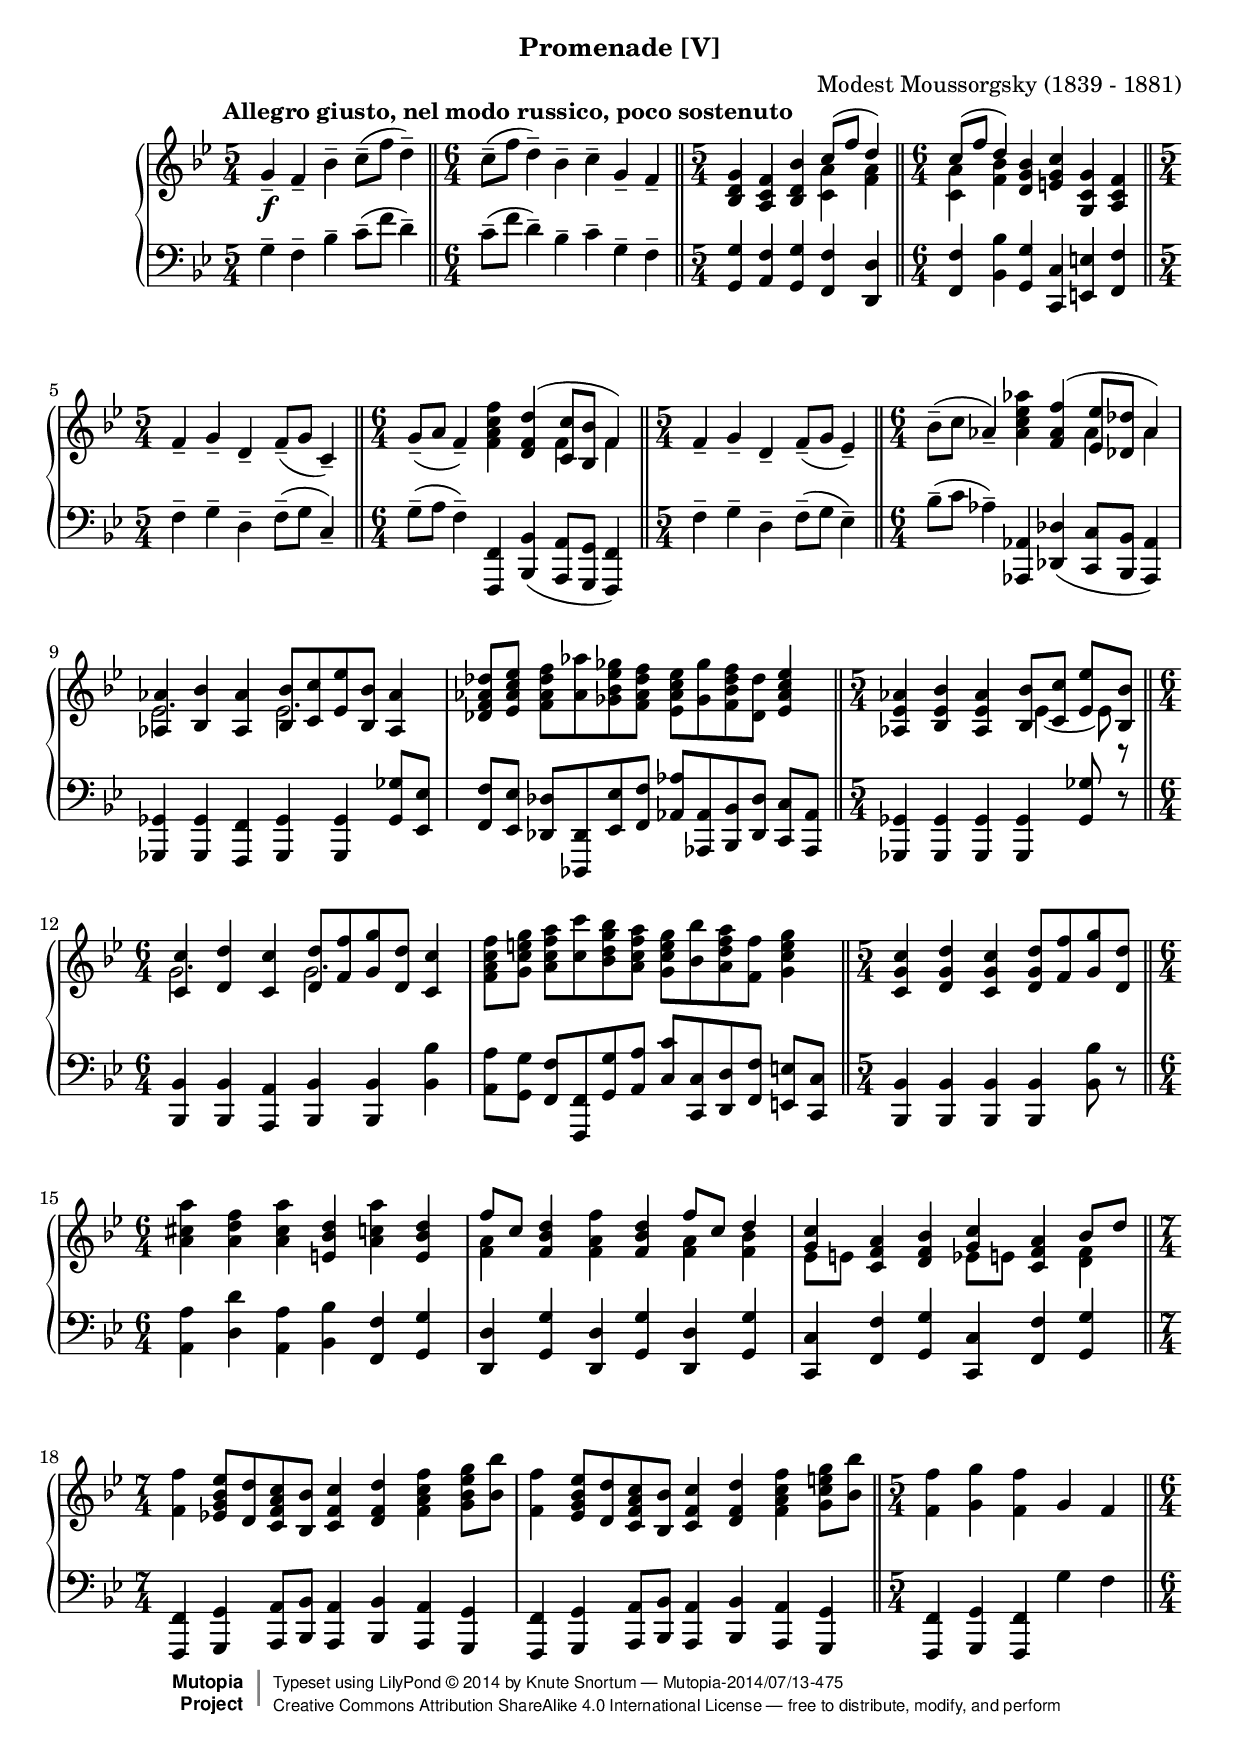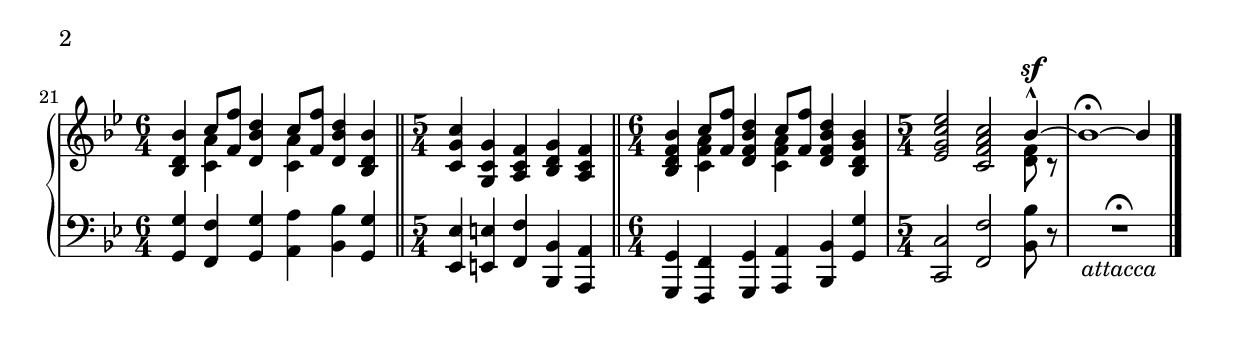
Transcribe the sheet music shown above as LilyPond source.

\version "2.18.2"
\language "english"

\header {
  %title        = "Promenade [V]"
  composer     = "Modest Moussorgsky (1839 - 1881)"
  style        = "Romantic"
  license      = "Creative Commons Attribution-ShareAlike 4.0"
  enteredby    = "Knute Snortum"
  date         = "1874"
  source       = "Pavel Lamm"

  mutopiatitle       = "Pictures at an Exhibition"
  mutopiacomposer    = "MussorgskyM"
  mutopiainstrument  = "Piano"
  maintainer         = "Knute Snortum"
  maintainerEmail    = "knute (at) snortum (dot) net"
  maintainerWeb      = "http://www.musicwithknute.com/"

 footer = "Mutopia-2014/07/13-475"
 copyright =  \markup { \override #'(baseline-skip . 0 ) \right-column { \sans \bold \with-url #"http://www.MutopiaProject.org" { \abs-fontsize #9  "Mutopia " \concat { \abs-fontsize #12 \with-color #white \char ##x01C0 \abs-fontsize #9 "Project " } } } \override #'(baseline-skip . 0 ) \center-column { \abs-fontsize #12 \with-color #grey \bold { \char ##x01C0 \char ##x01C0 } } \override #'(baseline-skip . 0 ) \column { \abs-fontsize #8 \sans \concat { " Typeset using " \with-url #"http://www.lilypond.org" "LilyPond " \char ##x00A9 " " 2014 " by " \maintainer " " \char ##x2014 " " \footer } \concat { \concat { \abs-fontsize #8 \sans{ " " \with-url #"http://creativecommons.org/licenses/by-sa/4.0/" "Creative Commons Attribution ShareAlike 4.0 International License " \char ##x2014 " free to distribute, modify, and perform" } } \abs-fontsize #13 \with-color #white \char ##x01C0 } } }
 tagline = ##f
}

ritard = \markup { \italic "ritard." }
dimin = \markup { \italic "dimin." }
attacca = \markup { \italic "attacca" }

forceShiftOn = \override NoteColumn.force-hshift = #1.4
forceShiftOff = \override NoteColumn.force-hshift = #0
forceShiftPosition = \override NoteColumn.force-hshift = #-0.2
tiePosition = \override Tie.staff-position = #-7

upper = \relative c'' {
  \tempo "Allegro giusto, nel modo russico, poco sostenuto"

  \time 5/4
  | g4-- \f f-- bf-- c8-- ( f d4-- )
  \bar "||"
  \time 6/4
  | c8-- ( f d4-- ) bf-- c-- g-- f--
  \bar "||"
  \time 5/4
  | <g d bf>4 <f c a> <bf d, bf>
    << { c8 ( f d4 ) } \\ { <a c,>4 <a f> } >>
  \bar "||"
  \time 6/4
  | << { c8 ( f d4 ) } \\ { <a c,>4 <bf f> } >>
    <bf g d>4 <c g e> <g c, g> <f c a>
  \bar "||"
  \time 5/4
  | f4-- g-- d-- f8-- ( g c,4-- )
  \bar "||"
  \time 6/4
  | g'8-- ( a f4-- ) <f' c a f>
    << { <d f, d> ( <c c,>8 <bf bf,> f4 ) } \\ { s4 f f } >>
  \bar "||"
  \time 5/4
  | f4-- g-- d-- f8-- ( g ef4-- )
  \bar "||"
  \time 6/4
  | bf'8-- ( c af4-- ) <af' ef c af>
    << { <f af, f>4 ( <ef ef,>8 <df df,> af4 ) } \\ { s4 af af } >>
  |
  <<
    {
      <af af,>4 <bf bf,> <af af,> <bf bf,>8 <c c,> <ef ef,> <bf bf,> <af af,>4
    } \\ {
      ef2. ef2.
    }
  >>
  | <df' af f df>8 [ <ef c af ef> ] <f df af f> <af af,> <gf ef bf gf> <f df af f>
    <ef c af ef> <gf gf,> <f df bf f> <df df,> <ef c af ef>4
  \bar "||"
  \time 5/4
  | <af, ef af,>4 <bf ef, bf> <af ef af,>
    << 
      { 
        <bf bf,>8 <c c,> <ef ef,> <bf bf,> 
      } \\ { 
        \forceShiftOn \tiePosition ef,4 ~ ef8 r 
      } 
    >>
  \bar "||"
  \time 6/4
  | << 
      { 
        <c' c,>4 <d d,> <c c,> <d d,>8 <f f,> <g g,> <d d,> <c c,>4 
      } \\ { 
        \forceShiftPosition g2. g 
      } 
    >>
  | <f' c a f>8 [ <g e c g> ] <a f c a> <c c,> <bf g d bf> <a f c a>
    <g e c g> <bf bf,> <a f d a> <f f,> <g e c g>4
  \bar "||"
  \time 5/4
  | <c, g c,>4 <d g, d> <c g c,> <d g, d>8 [ <f f,> <g g,> <d d,> ]
  \bar "||"
  \time 6/4
  | <a' cs, a>4 <f d a> <a cs, a> <d, bf e,> <a' c, a> <d, bf e,>
  | << { f8 [ c ] } \\ { <a f>4 } >> <d bf f>4 <f a, f> <d bf f>
    << { f8 c d4 } \\ { <a f>4 <bf f> } >>
  | << { <c g>4 } \\ { ef,8 [ e ] } >> <a f c>4 <bf f d> 
    << { <c g>4 } \\ { ef,8 [ e ] } >> <a f c>4 << { bf8 d } \\ { <f, d>4 } >>
  \bar "||"
  \time 7/4
  | <f' f,>4 <ef bf g ef>8 [ <d d,> <c a f c> <bf bf,> ] <c f, c>4 <d f, d> 
    <f c a f> <g ef bf g>8 <bf bf,>
  | <f f,>4 <ef bf g ef>8 [ <d d,> <c a f c> <bf bf,> ] <c f, c>4 <d f, d> 
    <f c a f> <g e c g>8 <bf bf,>
  \bar "||"
  \time 5/4
  | <f f,>4 <g g,> <f f,> g, f
  \bar "||"
  \time 6/4
  | <bf d, bf>4 << { c8 [ <f f,> ] } \\ { <a, c,>4 } >> <d bf d,>4
    << { c8 [ <f f,> ] } \\ { <a, c,>4 } >> <d bf d,>4 <bf d, bf>
  \bar "||"
  \time 5/4
  | <c g c,>4 <g c, g> <f c a> <g d bf> <f c a>
  \bar "||"
  \time 6/4
  | <bf f d bf>4 << { c8 [ <f f,> ] } \\ { <a, f c>4 } >> <d bf f d>4
    << { c8 [ <f f,> ] } \\ { <a, f c>4 } >> <d bf f d>4 <bf g d bf>
  | <ef c g ef>2 <c a f c> 
    << { bf4^^ ^\sf ~ | bf1 \fermata ~ bf4 } \\ { <f d>8 r | s1 s4 } >>
  \bar "|."
}

lower = \relative c' {
  \time 5/4
  | g4-- f-- bf-- c8-- ( f d4-- )
  \time 6/4
  | c8-- ( f d4-- ) bf-- c-- g-- f--
  \time 5/4
  | <g g,>4 <f a,> <g g,> <f f,> <d d,>
  \time 6/4
  | <f f,>4 <bf bf,> <g g,> <c, c,> <e e,> <f f,>
  \time 5/4
  | f4-- g-- d-- f8-- ( g c,4-- )
  \time 6/4
  | g'8-- ( a f4-- ) <f, f,> <bf bf,> ( <a a,>8 <g g,> <f f,>4 )
  \time 5/4
  | f'4-- g-- d-- f8-- ( g ef4-- )
  \time 6/4
  | bf'8-- ( c af4-- ) <af, af,> <df df,> ( <c c,>8 <bf bf,> <af af,>4 )
  | <gf gf,>4 q <f f,> <gf gf,> q <gf' gf,>8 <ef ef,>
  | <f f,>8 [ <ef ef,> ] <df df,> <df, df,> <ef' ef,> <f f,> 
    <af af,> <af, af,> <bf bf,> <df df,> <c c,> [ <af af,> ]
  \time 5/4
  | <gf gf,>4 q q q <gf' gf,>8 r 
  \time 6/4
  | <bf, bf,>4 <bf bf,> <a a,> <bf bf,> <bf bf,> <bf' bf,>
  | <a a,>8 [ <g g,> ] <f f,> <f, f,> <g' g,> <a a,> 
    <c c,> <c, c,> <d d,> <f f,> <e e,> [ <c c,> ]
  \time 5/4
  | <bf bf,>4 q q q <bf' bf,>8 r
  \time 6/4
  | <a a,>4 <d d,> <a a,> <bf bf,> <f f,> <g g,>
  | <d d,> <g g,> <d d,> <g g,> <d d,> <g g,>
  | <c, c,> <f f,> <g g,> <c, c,> <f f,> <g g,>
  \time 7/4
  | <f, f,>4 <g g,> <a a,>8 <bf bf,> <a a,>4 <bf bf,> <a a,> <g g,>
  | <f f,>4 <g g,> <a a,>8 <bf bf,> <a a,>4 <bf bf,> <a a,> <g g,>
  \time 5/4
  | <f f,>4 <g g,> <f f,> g' f
  \time 6/4
  | <g g,>4 <f f,> <g g,> <a a,> <bf bf,> <g g,>
  \time 5/4
  | <ef ef,> <e e,> <f f,> <bf, bf,> <a a,>
  \time 6/4
  | <g g,> <f f,> <g g,> <a a,> <bf bf,> <g' g,>
  \time 5/4
  | <c, c,>2 <f f,> <bf bf,>8 r
  | R1 * 5/4 _\attacca \fermataMarkup 
}

global = {
  \key bf \major
  \accidentalStyle piano
}

\bookpart {
  \header {
    subtitle = "Promenade [V]"
  }
  \score {
    \new PianoStaff
    <<
      \new Staff = "up" {
        \clef treble
        \global
        \upper
      }
      \new Staff = "down" {
        \clef bass
        \global
        \lower
      }
    >>
    \layout {
    }
    \midi {
      \tempo 4 = 88
    }
  }
}
